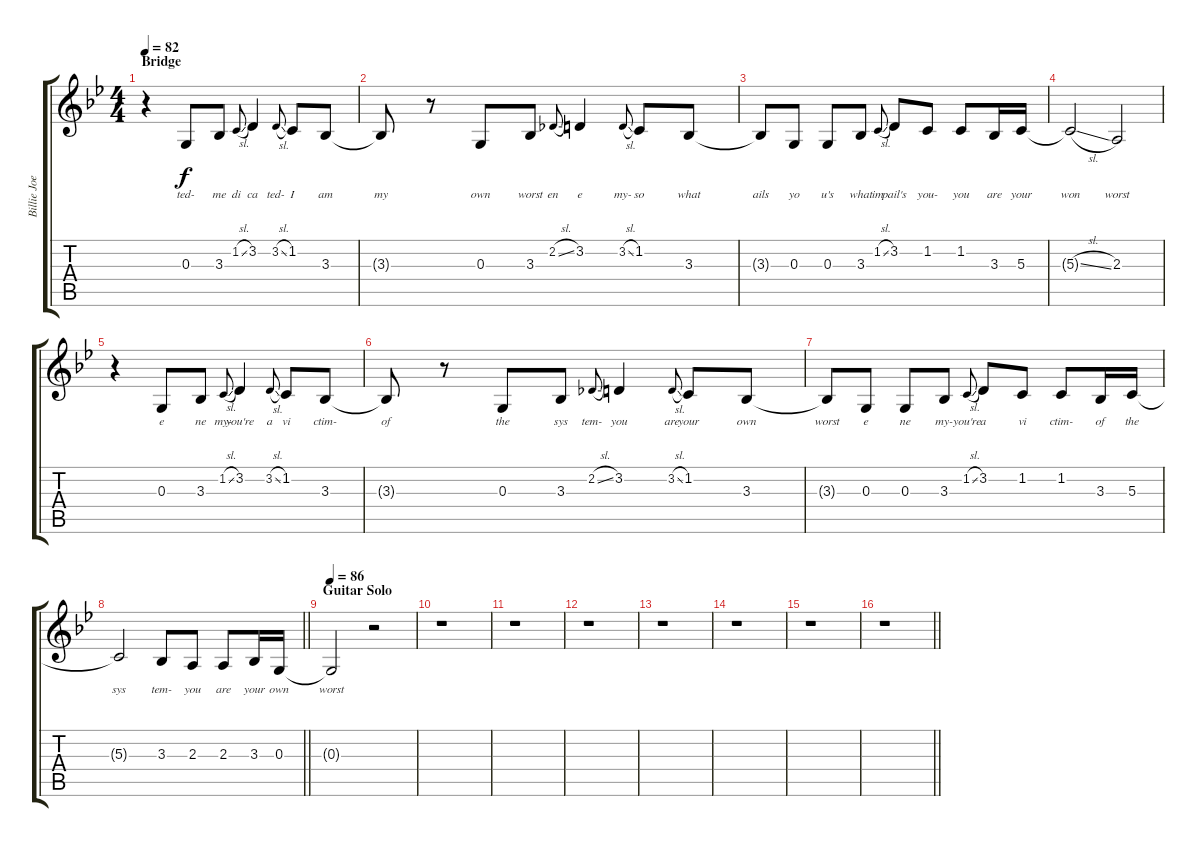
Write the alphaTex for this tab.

\track ("Billie Joe Armstrong - Vocals" "Billie Joe") {instrument altosax}
\staff {score tabs}
\tuning (E4 B3 G3 D3 A2 E2) {hide}
\ts (4 4)
\section ("" "Bridge")
\tempo 82
\clef g2
\ks gminor
r.4{dy f} 0.3.8{lyrics (0 "ted-") lyrics (1 "") lyrics (2 "") lyrics (3 "") lyrics (4 "")} 3.3.8{lyrics (0 "me") lyrics (1 "") lyrics (2 "") lyrics (3 "") lyrics (4 "")} 1.2{sl}.8{lyrics (0 "di") lyrics (1 "") lyrics (2 "") lyrics (3 "") lyrics (4 "") gr onbeat} 3.2.4{lyrics (0 "ca") lyrics (1 "") lyrics (2 "") lyrics (3 "") lyrics (4 "")} 3.2{sl}.8{lyrics (0 "ted-") lyrics (1 "") lyrics (2 "") lyrics (3 "") lyrics (4 "") gr onbeat} 1.2.8{lyrics (0 "I") lyrics (1 "") lyrics (2 "") lyrics (3 "") lyrics (4 "")} 3.3.8{lyrics (0 "am") lyrics (1 "") lyrics (2 "") lyrics (3 "") lyrics (4 "")} |
3.3{t}.8{lyrics (0 "my") lyrics (1 "") lyrics (2 "") lyrics (3 "") lyrics (4 "")} r.8 0.3.8{lyrics (0 "own") lyrics (1 "") lyrics (2 "") lyrics (3 "") lyrics (4 "")} 3.3.8{lyrics (0 "worst") lyrics (1 "") lyrics (2 "") lyrics (3 "") lyrics (4 "")} 2.2{sl}.8{lyrics (0 "en") lyrics (1 "") lyrics (2 "") lyrics (3 "") lyrics (4 "") gr onbeat} 3.2.4{lyrics (0 "e") lyrics (1 "") lyrics (2 "") lyrics (3 "") lyrics (4 "")} 3.2{sl}.8{lyrics (0 "my-") lyrics (1 "") lyrics (2 "") lyrics (3 "") lyrics (4 "") gr onbeat} 1.2.8{lyrics (0 "so") lyrics (1 "") lyrics (2 "") lyrics (3 "") lyrics (4 "")} 3.3.8{lyrics (0 "what") lyrics (1 "") lyrics (2 "") lyrics (3 "") lyrics (4 "")} |
3.3{t}.8{lyrics (0 "ails") lyrics (1 "") lyrics (2 "") lyrics (3 "") lyrics (4 "")} 0.3.8{lyrics (0 "yo") lyrics (1 "") lyrics (2 "") lyrics (3 "") lyrics (4 "")} 0.3.8{lyrics (0 "u's") lyrics (1 "") lyrics (2 "") lyrics (3 "") lyrics (4 "")} 3.3.8{lyrics (0 "what") lyrics (1 "") lyrics (2 "") lyrics (3 "") lyrics (4 "")} 1.2{sl}.8{lyrics (0 "im") lyrics (1 "") lyrics (2 "") lyrics (3 "") lyrics (4 "") gr onbeat} 3.2.8{lyrics (0 "pail's") lyrics (1 "") lyrics (2 "") lyrics (3 "") lyrics (4 "")} 1.2.8{lyrics (0 "you-") lyrics (1 "") lyrics (2 "") lyrics (3 "") lyrics (4 "")} 1.2.8{lyrics (0 "you") lyrics (1 "") lyrics (2 "") lyrics (3 "") lyrics (4 "")} 3.3.16{lyrics (0 "are") lyrics (1 "") lyrics (2 "") lyrics (3 "") lyrics (4 "")} 5.3.16{lyrics (0 "your") lyrics (1 "") lyrics (2 "") lyrics (3 "") lyrics (4 "")} |
5.3{sl t}.2{lyrics (0 "won") lyrics (1 "") lyrics (2 "") lyrics (3 "") lyrics (4 "")} 2.3.2{lyrics (0 "worst") lyrics (1 "") lyrics (2 "") lyrics (3 "") lyrics (4 "")} |
r.4 0.3.8{lyrics (0 "e") lyrics (1 "") lyrics (2 "") lyrics (3 "") lyrics (4 "")} 3.3.8{lyrics (0 "ne") lyrics (1 "") lyrics (2 "") lyrics (3 "") lyrics (4 "")} 1.2{sl}.8{lyrics (0 "my-") lyrics (1 "") lyrics (2 "") lyrics (3 "") lyrics (4 "") gr onbeat} 3.2.4{lyrics (0 "you're") lyrics (1 "") lyrics (2 "") lyrics (3 "") lyrics (4 "")} 3.2{sl}.8{lyrics (0 "a") lyrics (1 "") lyrics (2 "") lyrics (3 "") lyrics (4 "") gr onbeat} 1.2.8{lyrics (0 "vi") lyrics (1 "") lyrics (2 "") lyrics (3 "") lyrics (4 "")} 3.3.8{lyrics (0 "ctim-") lyrics (1 "") lyrics (2 "") lyrics (3 "") lyrics (4 "")} |
3.3{t}.8{lyrics (0 "of") lyrics (1 "") lyrics (2 "") lyrics (3 "") lyrics (4 "")} r.8 0.3.8{lyrics (0 "the") lyrics (1 "") lyrics (2 "") lyrics (3 "") lyrics (4 "")} 3.3.8{lyrics (0 "sys") lyrics (1 "") lyrics (2 "") lyrics (3 "") lyrics (4 "")} 2.2{sl}.8{lyrics (0 "tem-") lyrics (1 "") lyrics (2 "") lyrics (3 "") lyrics (4 "") gr onbeat} 3.2.4{lyrics (0 "you") lyrics (1 "") lyrics (2 "") lyrics (3 "") lyrics (4 "")} 3.2{sl}.8{lyrics (0 "are") lyrics (1 "") lyrics (2 "") lyrics (3 "") lyrics (4 "") gr onbeat} 1.2.8{lyrics (0 "your") lyrics (1 "") lyrics (2 "") lyrics (3 "") lyrics (4 "")} 3.3.8{lyrics (0 "own") lyrics (1 "") lyrics (2 "") lyrics (3 "") lyrics (4 "")} |
3.3{t}.8{lyrics (0 "worst") lyrics (1 "") lyrics (2 "") lyrics (3 "") lyrics (4 "")} 0.3.8{lyrics (0 "e") lyrics (1 "") lyrics (2 "") lyrics (3 "") lyrics (4 "")} 0.3.8{lyrics (0 "ne") lyrics (1 "") lyrics (2 "") lyrics (3 "") lyrics (4 "")} 3.3.8{lyrics (0 "my-") lyrics (1 "") lyrics (2 "") lyrics (3 "") lyrics (4 "")} 1.2{sl}.8{lyrics (0 "you're") lyrics (1 "") lyrics (2 "") lyrics (3 "") lyrics (4 "") gr onbeat} 3.2.8{lyrics (0 "a") lyrics (1 "") lyrics (2 "") lyrics (3 "") lyrics (4 "")} 1.2.8{lyrics (0 "vi") lyrics (1 "") lyrics (2 "") lyrics (3 "") lyrics (4 "")} 1.2.8{lyrics (0 "ctim-") lyrics (1 "") lyrics (2 "") lyrics (3 "") lyrics (4 "")} 3.3.16{lyrics (0 "of") lyrics (1 "") lyrics (2 "") lyrics (3 "") lyrics (4 "")} 5.3.16{lyrics (0 "the") lyrics (1 "") lyrics (2 "") lyrics (3 "") lyrics (4 "")} |
\barLineRight lightlight
5.3{t}.2{lyrics (0 "sys") lyrics (1 "") lyrics (2 "") lyrics (3 "") lyrics (4 "")} 3.3.8{lyrics (0 "tem-") lyrics (1 "") lyrics (2 "") lyrics (3 "") lyrics (4 "")} 2.3.8{lyrics (0 "you") lyrics (1 "") lyrics (2 "") lyrics (3 "") lyrics (4 "")} 2.3.8{lyrics (0 "are") lyrics (1 "") lyrics (2 "") lyrics (3 "") lyrics (4 "")} 3.3.16{lyrics (0 "your") lyrics (1 "") lyrics (2 "") lyrics (3 "") lyrics (4 "")} 0.3.16{lyrics (0 "own") lyrics (1 "") lyrics (2 "") lyrics (3 "") lyrics (4 "")} |
\section ("" "Guitar Solo")
\tempo 86
0.3{t}.2{lyrics (0 "worst") lyrics (1 "") lyrics (2 "") lyrics (3 "") lyrics (4 "")} r.2 |
r.1 |
r.1 |
r.1 |
r.1 |
r.1 |
r.1 |
\barLineRight lightlight
r.1
